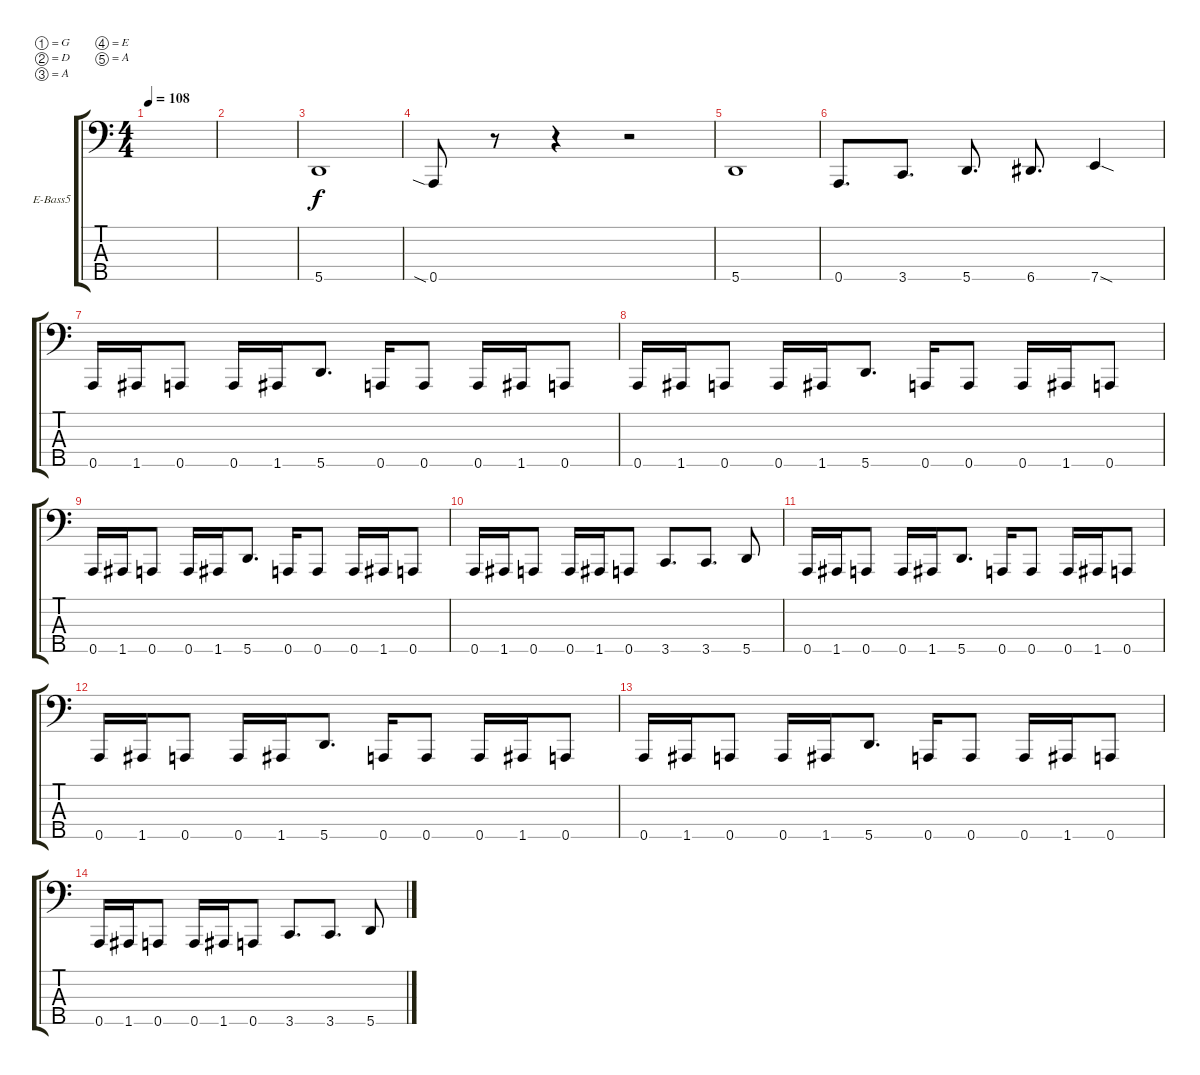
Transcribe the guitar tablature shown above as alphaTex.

\defaultSystemsLayout 4
\bracketExtendMode groupsimilarinstruments
\firstSystemTrackNameOrientation horizontal
\otherSystemsTrackNameOrientation horizontal
\track ("Electric Bass" "E-Bass5") {instrument electricbassfinger}
\staff {score tabs}
\tuning (G2 D2 A1 E1 A0)
\ts (4 4)
\tempo 108
\clef f4
\scale
0.333333
\ks c
|
\scale
0.333333 |
\scale
0.333333 5.5.1 |
\scale
0.333333 0.5{sia}.8 r.8 r.4 r.2 |
\scale
0.333333 5.5.1 |
0.5.8{d} 3.5.8{d} 5.5.8{d} 6.5.8{d} 7.5{sod}.4 |
0.5.16 1.5.16 0.5.8 0.5.16 1.5.16 5.5.8{d} 0.5.16 0.5.8 0.5.16 1.5.16 0.5.8 |
0.5.16 1.5.16 0.5.8 0.5.16 1.5.16 5.5.8{d} 0.5.16 0.5.8 0.5.16 1.5.16 0.5.8 |
0.5.16 1.5.16 0.5.8 0.5.16 1.5.16 5.5.8{d} 0.5.16 0.5.8 0.5.16 1.5.16 0.5.8 |
0.5.16 1.5.16 0.5.8 0.5.16 1.5.16 0.5.8 3.5.8{d} 3.5.8{d} 5.5.8 |
0.5.16 1.5.16 0.5.8 0.5.16 1.5.16 5.5.8{d} 0.5.16 0.5.8 0.5.16 1.5.16 0.5.8 |
0.5.16 1.5.16 0.5.8 0.5.16 1.5.16 5.5.8{d} 0.5.16 0.5.8 0.5.16 1.5.16 0.5.8 |
0.5.16 1.5.16 0.5.8 0.5.16 1.5.16 5.5.8{d} 0.5.16 0.5.8 0.5.16 1.5.16 0.5.8 |
0.5.16 1.5.16 0.5.8 0.5.16 1.5.16 0.5.8 3.5.8{d} 3.5.8{d} 5.5.8
